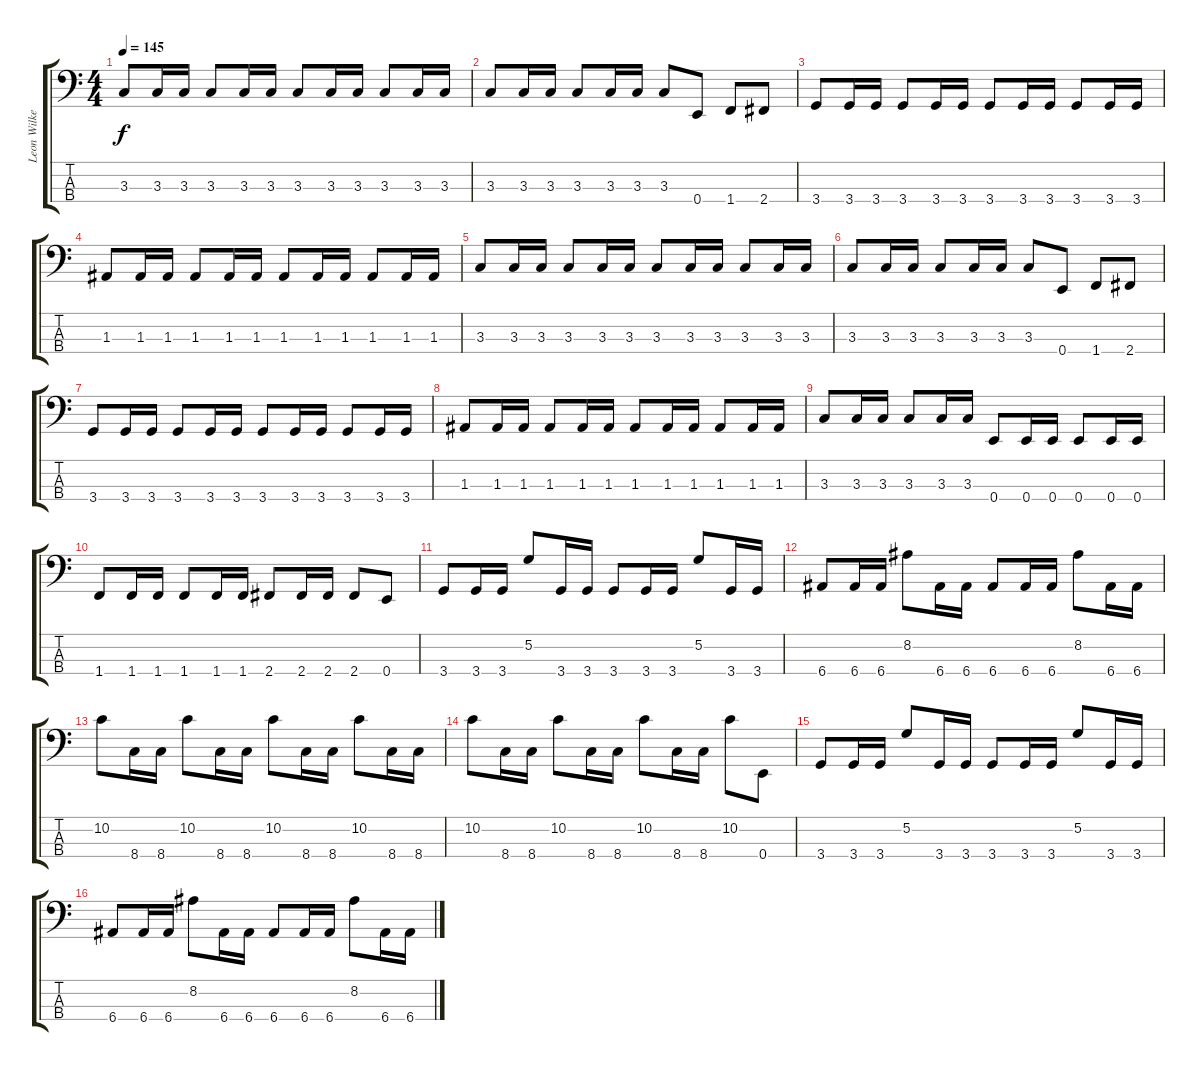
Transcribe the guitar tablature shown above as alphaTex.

\track ("Leon Wilkeson (Bass Guitar)" "Leon Wilke") {instrument electricbassfinger}
\staff {score tabs}
\tuning (G2 D2 A1 E1) {hide}
\ts (4 4)
\tempo 145
\clef f4
\ks c
3.3.8{dy f} 3.3.16 3.3.16 3.3.8 3.3.16 3.3.16 3.3.8 3.3.16 3.3.16 3.3.8 3.3.16 3.3.16 |
3.3.8 3.3.16 3.3.16 3.3.8 3.3.16 3.3.16 3.3.8 0.4.8 1.4.8 2.4.8 |
3.4.8 3.4.16 3.4.16 3.4.8 3.4.16 3.4.16 3.4.8 3.4.16 3.4.16 3.4.8 3.4.16 3.4.16 |
1.3.8 1.3.16 1.3.16 1.3.8 1.3.16 1.3.16 1.3.8 1.3.16 1.3.16 1.3.8 1.3.16 1.3.16 |
3.3.8 3.3.16 3.3.16 3.3.8 3.3.16 3.3.16 3.3.8 3.3.16 3.3.16 3.3.8 3.3.16 3.3.16 |
3.3.8 3.3.16 3.3.16 3.3.8 3.3.16 3.3.16 3.3.8 0.4.8 1.4.8 2.4.8 |
3.4.8 3.4.16 3.4.16 3.4.8 3.4.16 3.4.16 3.4.8 3.4.16 3.4.16 3.4.8 3.4.16 3.4.16 |
1.3.8 1.3.16 1.3.16 1.3.8 1.3.16 1.3.16 1.3.8 1.3.16 1.3.16 1.3.8 1.3.16 1.3.16 |
3.3.8 3.3.16 3.3.16 3.3.8 3.3.16 3.3.16 0.4.8 0.4.16 0.4.16 0.4.8 0.4.16 0.4.16 |
1.4.8 1.4.16 1.4.16 1.4.8 1.4.16 1.4.16 2.4.8 2.4.16 2.4.16 2.4.8 0.4.8 |
3.4.8 3.4.16 3.4.16 5.2.8 3.4.16 3.4.16 3.4.8 3.4.16 3.4.16 5.2.8 3.4.16 3.4.16 |
6.4.8 6.4.16 6.4.16 8.2.8 6.4.16 6.4.16 6.4.8 6.4.16 6.4.16 8.2.8 6.4.16 6.4.16 |
10.2.8 8.4.16 8.4.16 10.2.8 8.4.16 8.4.16 10.2.8 8.4.16 8.4.16 10.2.8 8.4.16 8.4.16 |
10.2.8 8.4.16 8.4.16 10.2.8 8.4.16 8.4.16 10.2.8 8.4.16 8.4.16 10.2.8 0.4.8 |
3.4.8 3.4.16 3.4.16 5.2.8 3.4.16 3.4.16 3.4.8 3.4.16 3.4.16 5.2.8 3.4.16 3.4.16 |
6.4.8 6.4.16 6.4.16 8.2.8 6.4.16 6.4.16 6.4.8 6.4.16 6.4.16 8.2.8 6.4.16 6.4.16
